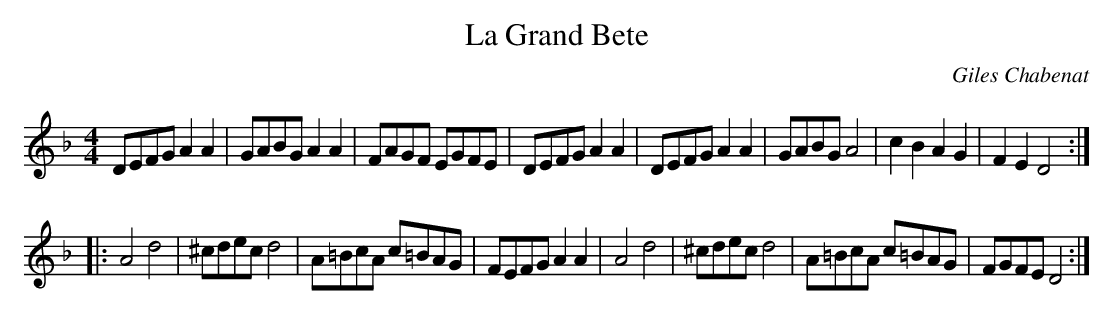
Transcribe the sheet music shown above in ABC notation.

X:1
T:La Grand Bete
M:4/4
L:1/8
C:Giles Chabenat
K:Dm
DEFG A2A2 | GABG A2A2 | FAGF EGFE | DEFG A2A2 |\
DEFG A2A2 | GABG A4 | c2B2A2G2 | F2E2D4 :|
|:\
A4d4 | ^cdec d4 | A=BcA c=BAG | FEFG A2A2 |\
A4d4 | ^cdec d4 | A=BcA c=BAG | FGFED4 :|
